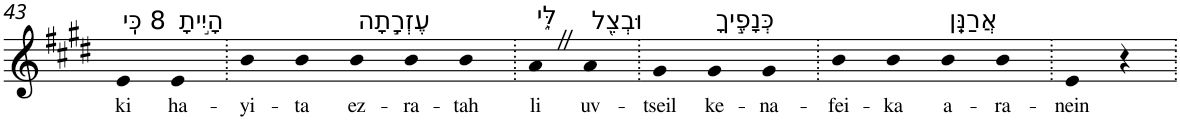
**kern	**text
*part1	*part1
*staff1	*staff1
*I"Piano	*
*I'Pno	*
!!LO:PB:g=z
*clefG2	*
*k[f#c#g#d#]	*
*E:	*
=43	=43
!LO:TX:a:t=8 כִּֽי	!
!	!LO:LY:b
4e	ki
!LO:TX:a:t=הָיִ֣יתָ	!
!	!LO:LY:b
4e	ha-
=44.	=44.
!	!LO:LY:b
4b	-yi-
!	!LO:LY:b
4b	-ta
!LO:TX:a:t=עֶזְרָ֣תָה	!
!	!LO:LY:b
4b	ez-
!	!LO:LY:b
4b	-ra-
!	!LO:LY:b
4b	-tah
=45.	=45.
!LO:TX:a:t=לִּ֑י	!
!	!LO:LY:b
4aZ	li
!LO:TX:a:t=וּבְצֵ֖ל	!
!	!LO:LY:b
4a	uv-
=46.	=46.
!	!LO:LY:b
4g#	-tseil
!LO:TX:a:t=כְּנָפֶ֣יךָ	!
!	!LO:LY:b
4g#	ke-
!	!LO:LY:b
4g#	-na-
=47.	=47.
!	!LO:LY:b
4b	-fei-
!	!LO:LY:b
4b	-ka
!LO:TX:a:t=אֲרַנֵּֽן	!
!	!LO:LY:b
4b	a-
!	!LO:LY:b
4b	-ra-
=48.	=48.
!	!LO:LY:b
4e	-nein
4r	.
=.	=.
*-	*-
